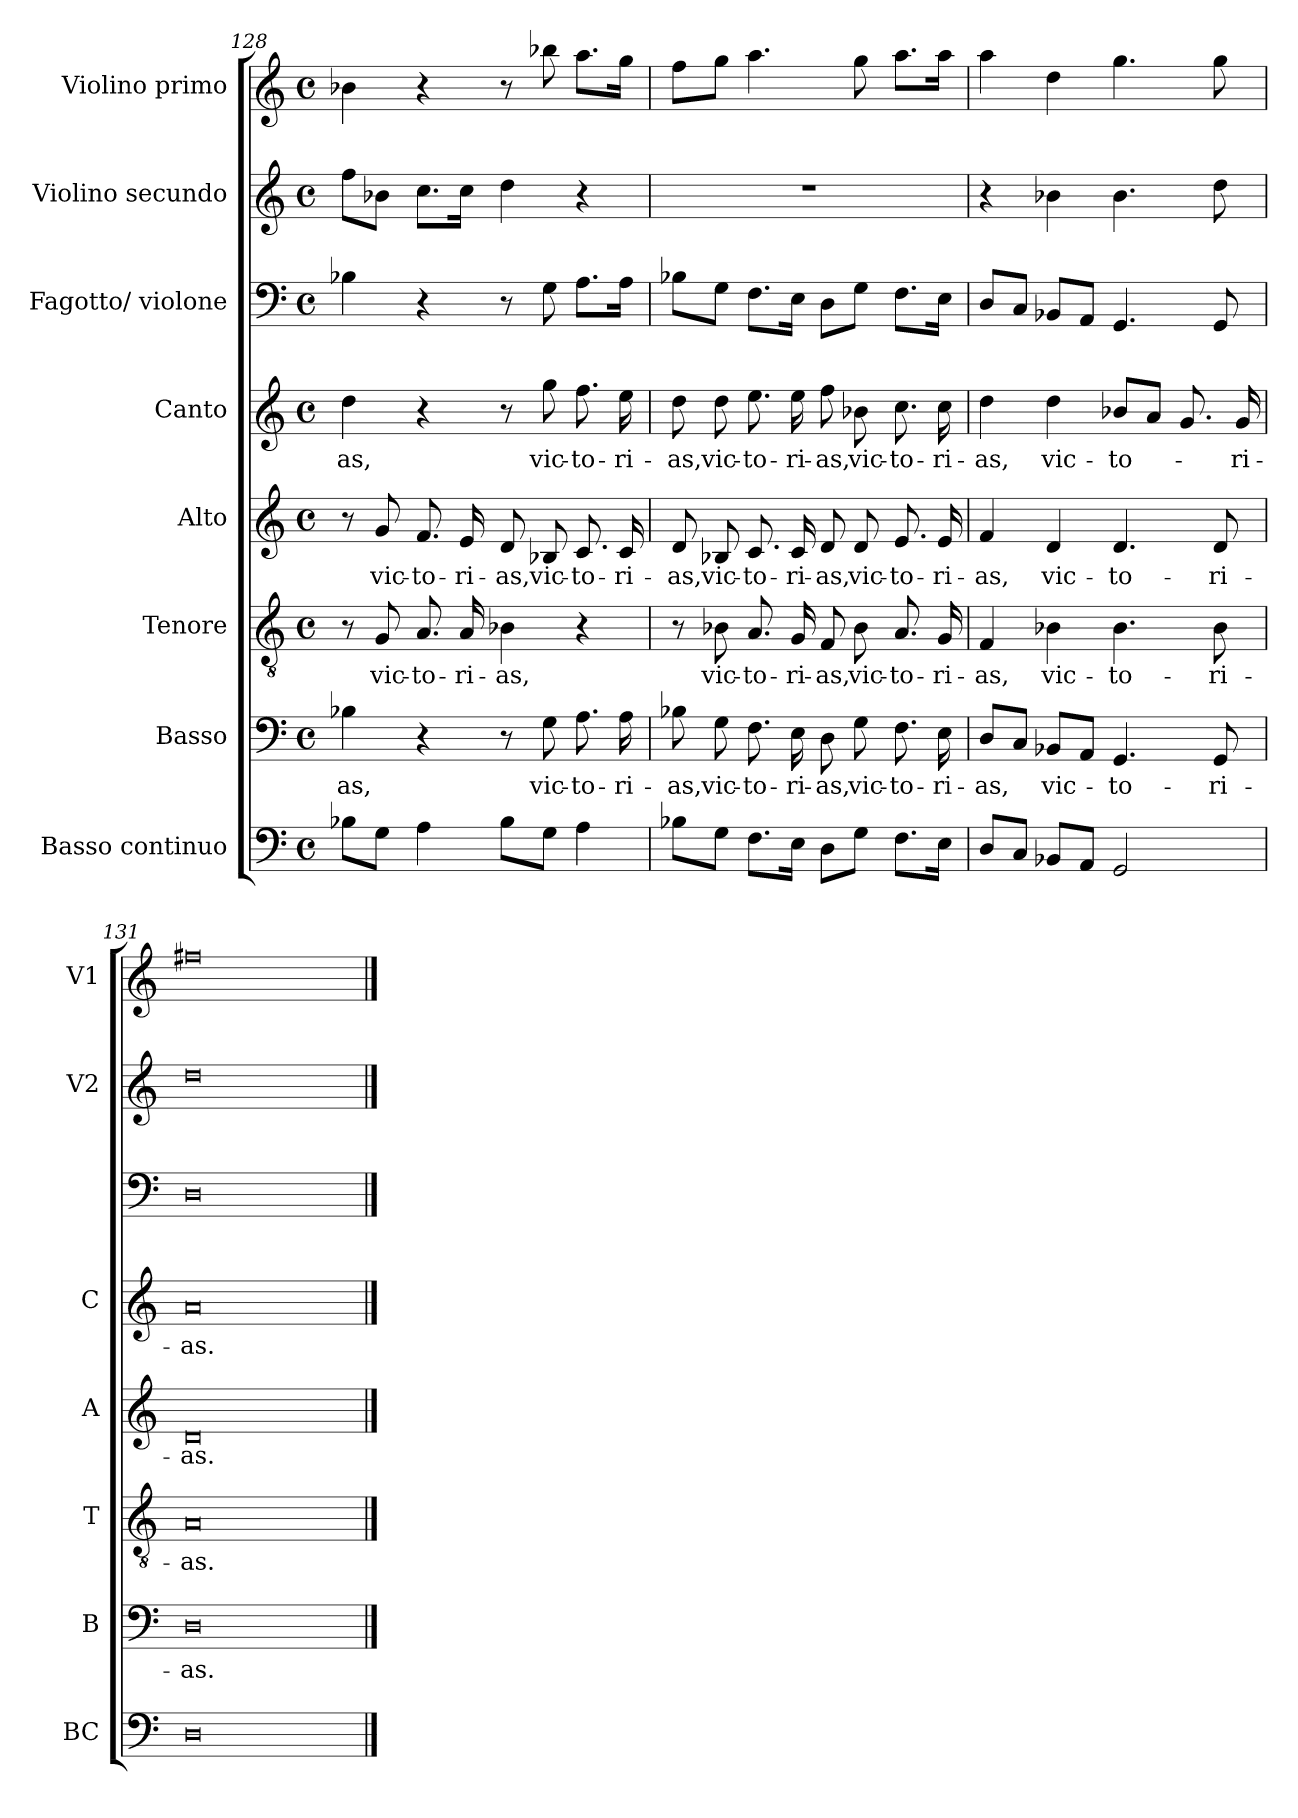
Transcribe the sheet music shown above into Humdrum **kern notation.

**kern	**kern	**text	**kern	**text	**kern	**text	**kern	**text	**kern	**kern	**kern
*part8	*part7	*part7	*part6	*part6	*part5	*part5	*part4	*part4	*part3	*part2	*part1
*staff8	*staff7	*staff7	*staff6	*staff6	*staff5	*staff5	*staff4	*staff4	*staff3	*staff2	*staff1
*I"Basso continuo	*I"Basso	*	*I"Tenore	*	*I"Alto	*	*I"Canto	*	*I"Fagotto/ violone	*I"Violino secundo	*I"Violino primo
*I'BC	*I'B	*	*I'T	*	*I'A	*	*I'C	*	*	*I'V2	*I'V1
*clefF4	*clefF4	*	*clefGv2	*	*clefG2	*	*clefG2	*	*clefF4	*clefG2	*clefG2
*k[]	*k[]	*	*k[]	*	*k[]	*	*k[]	*	*k[]	*k[]	*k[]
*C:	*C:	*	*C:	*	*C:	*	*C:	*	*C:	*C:	*C:
*M4/4	*M4/4	*	*M4/4	*	*M4/4	*	*M4/4	*	*M4/4	*M4/4	*M4/4
*met(c)	*met(c)	*	*met(c)	*	*met(c)	*	*met(c)	*	*met(c)	*met(c)	*met(c)
=128	=128	=128	=128	=128	=128	=128	=128	=128	=128	=128	=128
!	!	!LO:LY:b	!	!	!	!	!	!LO:LY:b	!	!	!
8B-X\L	4B-X\	-as,	8r	.	8r	.	4dd\	-as,	4B-X\	8ff\L	4b-X\
!	!	!	!	!LO:LY:b	!	!LO:LY:b	!	!	!	!	!
8G\J	.	.	8G/	vic-	8g/	vic-	.	.	.	8b-X\J	.
!	!	!	!	!LO:LY:b	!	!LO:LY:b	!	!	!	!	!
4A\	4r	.	8.A/	-to-	8.f/	-to-	4r	.	4r	8.cc\L	4r
!	!	!	!	!LO:LY:b	!	!LO:LY:b	!	!	!	!	!
.	.	.	16A/	-ri-	16e/	-ri-	.	.	.	16cc\Jk	.
!	!	!	!	!LO:LY:b	!	!LO:LY:b	!	!	!	!	!
8B-\L	8r	.	4B-X\	-as,	8d/	-as,	8r	.	8r	4dd\	8r
!	!	!LO:LY:b	!	!	!	!LO:LY:b	!	!LO:LY:b	!	!	!
8G\J	8G\	vic-	.	.	8B-X/	vic-	8gg\	vic-	8G\	.	8bb-X\
!	!	!LO:LY:b	!	!	!	!LO:LY:b	!	!LO:LY:b	!	!	!
4A\	8.A\	-to-	4r	.	8.c/	-to-	8.ff\	-to-	8.A\L	4r	8.aa\L
!	!	!LO:LY:b	!	!	!	!LO:LY:b	!	!LO:LY:b	!	!	!
.	16A\	-ri-	.	.	16c/	-ri-	16ee\	-ri-	16A\Jk	.	16gg\Jk
!!LO:LB:g=z
=129	=129	=129	=129	=129	=129	=129	=129	=129	=129	=129	=129
!	!	!LO:LY:b	!	!	!	!LO:LY:b	!	!LO:LY:b	!	!	!
8B-X\L	8B-X\	-as,	8r	.	8d/	-as,	8dd\	-as,	8B-X\L	1r	8ff\L
!	!	!LO:LY:b	!	!LO:LY:b	!	!LO:LY:b	!	!LO:LY:b	!	!	!
8G\J	8G\	vic-	8B-X\	vic-	8B-X/	vic-	8dd\	vic-	8G\J	.	8gg\J
!	!	!LO:LY:b	!	!LO:LY:b	!	!LO:LY:b	!	!LO:LY:b	!	!	!
8.F\L	8.F\	-to-	8.A/	-to-	8.c/	-to-	8.ee\	-to-	8.F\L	.	4.aa\
!	!	!LO:LY:b	!	!LO:LY:b	!	!LO:LY:b	!	!LO:LY:b	!	!	!
16E\Jk	16E\	-ri-	16G/	-ri-	16c/	-ri-	16ee\	-ri-	16E\Jk	.	.
!	!	!LO:LY:b	!	!LO:LY:b	!	!LO:LY:b	!	!LO:LY:b	!	!	!
8D\L	8D\	-as,	8F/	-as,	8d/	-as,	8ff\	-as,	8D\L	.	.
!	!	!LO:LY:b	!	!LO:LY:b	!	!LO:LY:b	!	!LO:LY:b	!	!	!
8G\J	8G\	vic-	8B-\	vic-	8d/	vic-	8b-X\	vic-	8G\J	.	8gg\
!	!	!LO:LY:b	!	!LO:LY:b	!	!LO:LY:b	!	!LO:LY:b	!	!	!
8.F\L	8.F\	-to-	8.A/	-to-	8.e/	-to-	8.cc\	-to-	8.F\L	.	8.aa\L
!	!	!LO:LY:b	!	!LO:LY:b	!	!LO:LY:b	!	!LO:LY:b	!	!	!
16E\Jk	16E\	-ri-	16G/	-ri-	16e/	-ri-	16cc\	-ri-	16E\Jk	.	16aa\Jk
=130	=130	=130	=130	=130	=130	=130	=130	=130	=130	=130	=130
!	!	!LO:LY:b	!	!LO:LY:b	!	!LO:LY:b	!	!LO:LY:b	!	!	!
8D/L	8D/L	-as,	4F/	-as,	4f/	-as,	4dd\	-as,	8D/L	4r	4aa\
8C/J	8C/J	.	.	.	.	.	.	.	8C/J	.	.
!	!	!LO:LY:b	!	!LO:LY:b	!	!LO:LY:b	!	!LO:LY:b	!	!	!
8BB-X/L	8BB-X/L	vic-	4B-X\	vic-	4d/	vic-	4dd\	vic-	8BB-X/L	4b-X\	4dd\
8AA/J	8AA/J	.	.	.	.	.	.	.	8AA/J	.	.
!	!	!LO:LY:b	!	!LO:LY:b	!	!LO:LY:b	!	!LO:LY:b	!	!	!
2GG/	4.GG/	-to-	4.B-\	-to-	4.d/	-to-	8b-X/L	-to-	4.GG/	4.b-\	4.gg\
.	.	.	.	.	.	.	8a/J	.	.	.	.
.	.	.	.	.	.	.	8.g/	.	.	.	.
!	!	!LO:LY:b	!	!LO:LY:b	!	!LO:LY:b	!	!	!	!	!
.	8GG/	-ri-	8B-\	-ri-	8d/	-ri-	.	.	8GG/	8dd\	8gg\
!	!	!	!	!	!	!	!	!LO:LY:b	!	!	!
.	.	.	.	.	.	.	16g/	-ri-	.	.	.
=131	=131	=131	=131	=131	=131	=131	=131	=131	=131	=131	=131
!	!	!LO:LY:b	!	!LO:LY:b	!	!LO:LY:b	!	!LO:LY:b	!	!	!
0D	0D	-as.	0A	-as.	0d	-as.	0a	-as.	0D	0dd	0ff#X
==	==	==	==	==	==	==	==	==	==	==	==
*-	*-	*-	*-	*-	*-	*-	*-	*-	*-	*-	*-
